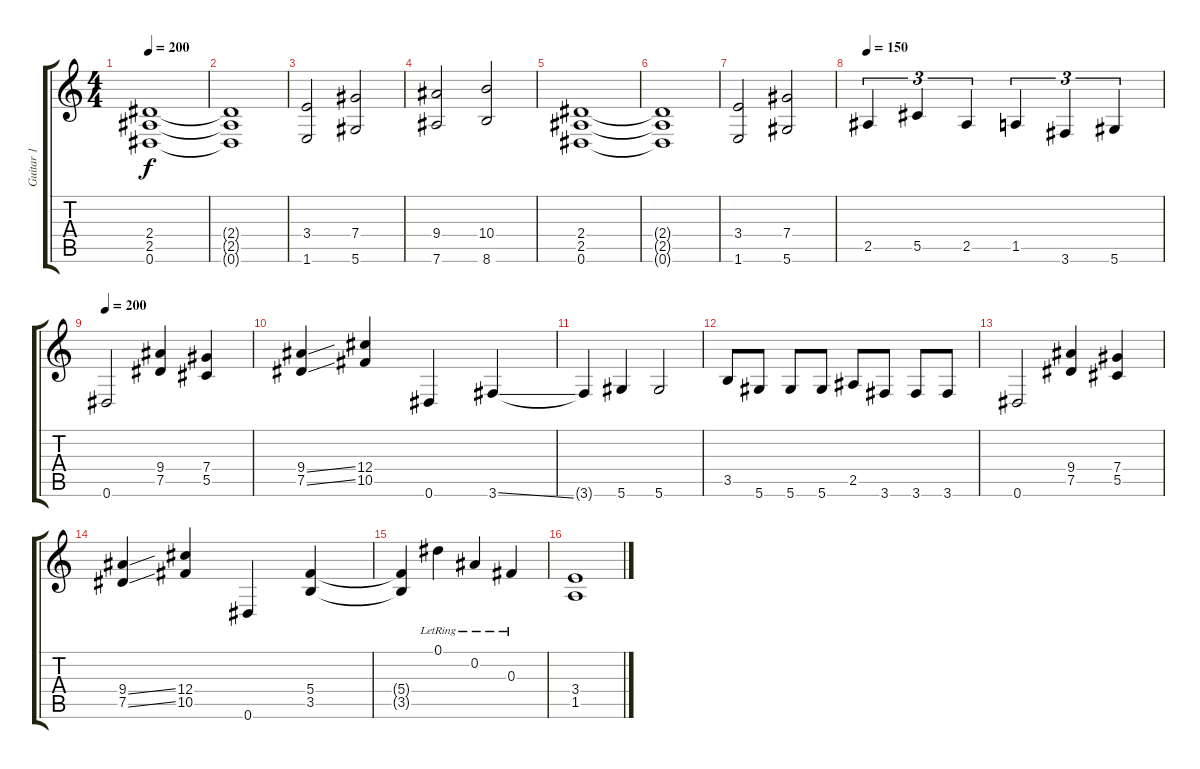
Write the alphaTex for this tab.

\track ("Guitar 1" "Guitar 1") {instrument overdrivenguitar}
\staff {score tabs}
\tuning (Eb4 Bb3 Gb3 Db3 Ab2 Eb2) {hide}
\ts (4 4)
\tempo 200
\clef g2
\ks c
(2.4 2.5 0.6).1{dy f} |
(2.4{t} 2.5{t} 0.6{t}).1 |
(3.4 1.6).2 (7.4 5.6).2 |
(9.4 7.6).2 (10.4 8.6).2 |
(2.4 2.5 0.6).1 |
(2.4{t} 2.5{t} 0.6{t}).1 |
(3.4 1.6).2 (7.4 5.6).2 |
\tempo 150
2.5.4{tu (3 2)} 5.5.4{tu (3 2)} 2.5.4{tu (3 2)} 1.5.4{tu (3 2)} 3.6.4{tu (3 2)} 5.6.4{tu (3 2)} |
\tempo 200
0.6.2 (9.4 7.5).4 (7.4 5.5).4 |
(9.4{ss} 7.5{ss}).4 (12.4 10.5).4 0.6.4 3.6{ss}.4 |
3.6{t}.4 5.6.4 5.6.2 |
3.5.8 5.6.8 5.6.8 5.6.8 2.5.8 3.6.8 3.6.8 3.6.8 |
0.6.2 (9.4 7.5).4 (7.4 5.5).4 |
(9.4{ss} 7.5{ss}).4 (12.4 10.5).4 0.6.4 (5.4 3.5).4 |
(5.4{t} 3.5{t}).4 0.1{lr}.4 0.2{lr}.4 0.3{lr}.4 |
(3.4 1.5).1
